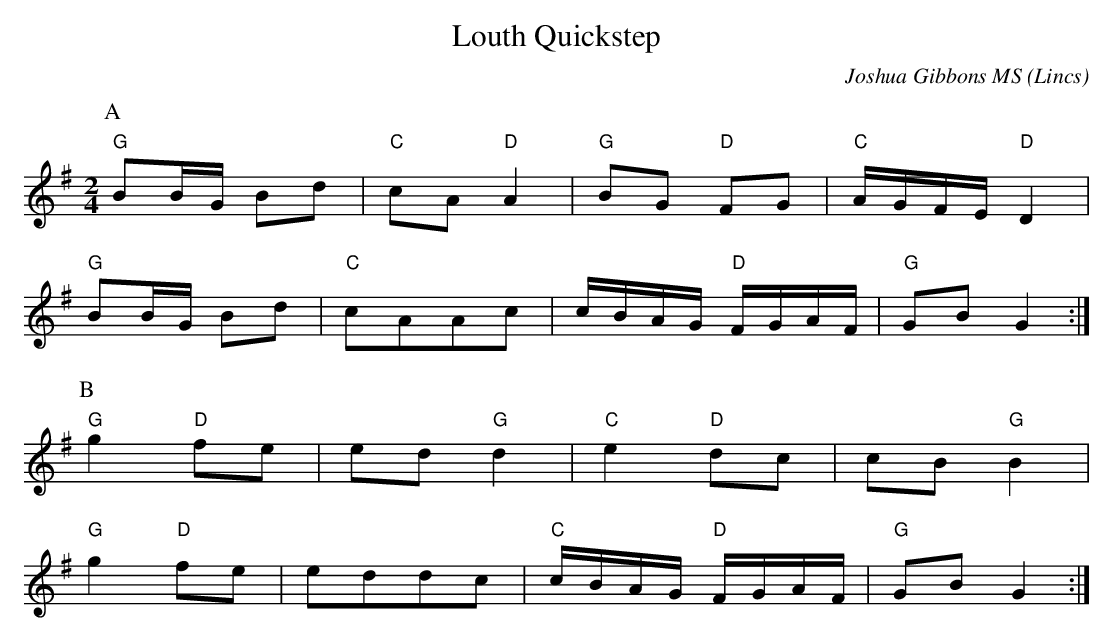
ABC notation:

X:1
T: Louth Quickstep
C: Joshua Gibbons MS
O: Lincs
M: 2/4
K: G
L: 1/8
P: A
"G" BB/G/ Bd | "C" cA "D" A2 | "G" BG "D" FG | "C" A/G/F/E/ "D" D2 |
"G" BB/G/ Bd | "C" cAAc | c/B/A/G/ "D" F/G/A/F/ | "G" GB G2 :|
P: B
"G" g2 "D" fe | ed "G" d2 | "C" e2 "D" dc | cB "G" B2 |
"G" g2 "D" fe | eddc | "C" c/B/A/G/ "D" F/G/A/F/ | "G" GB G2 :|
